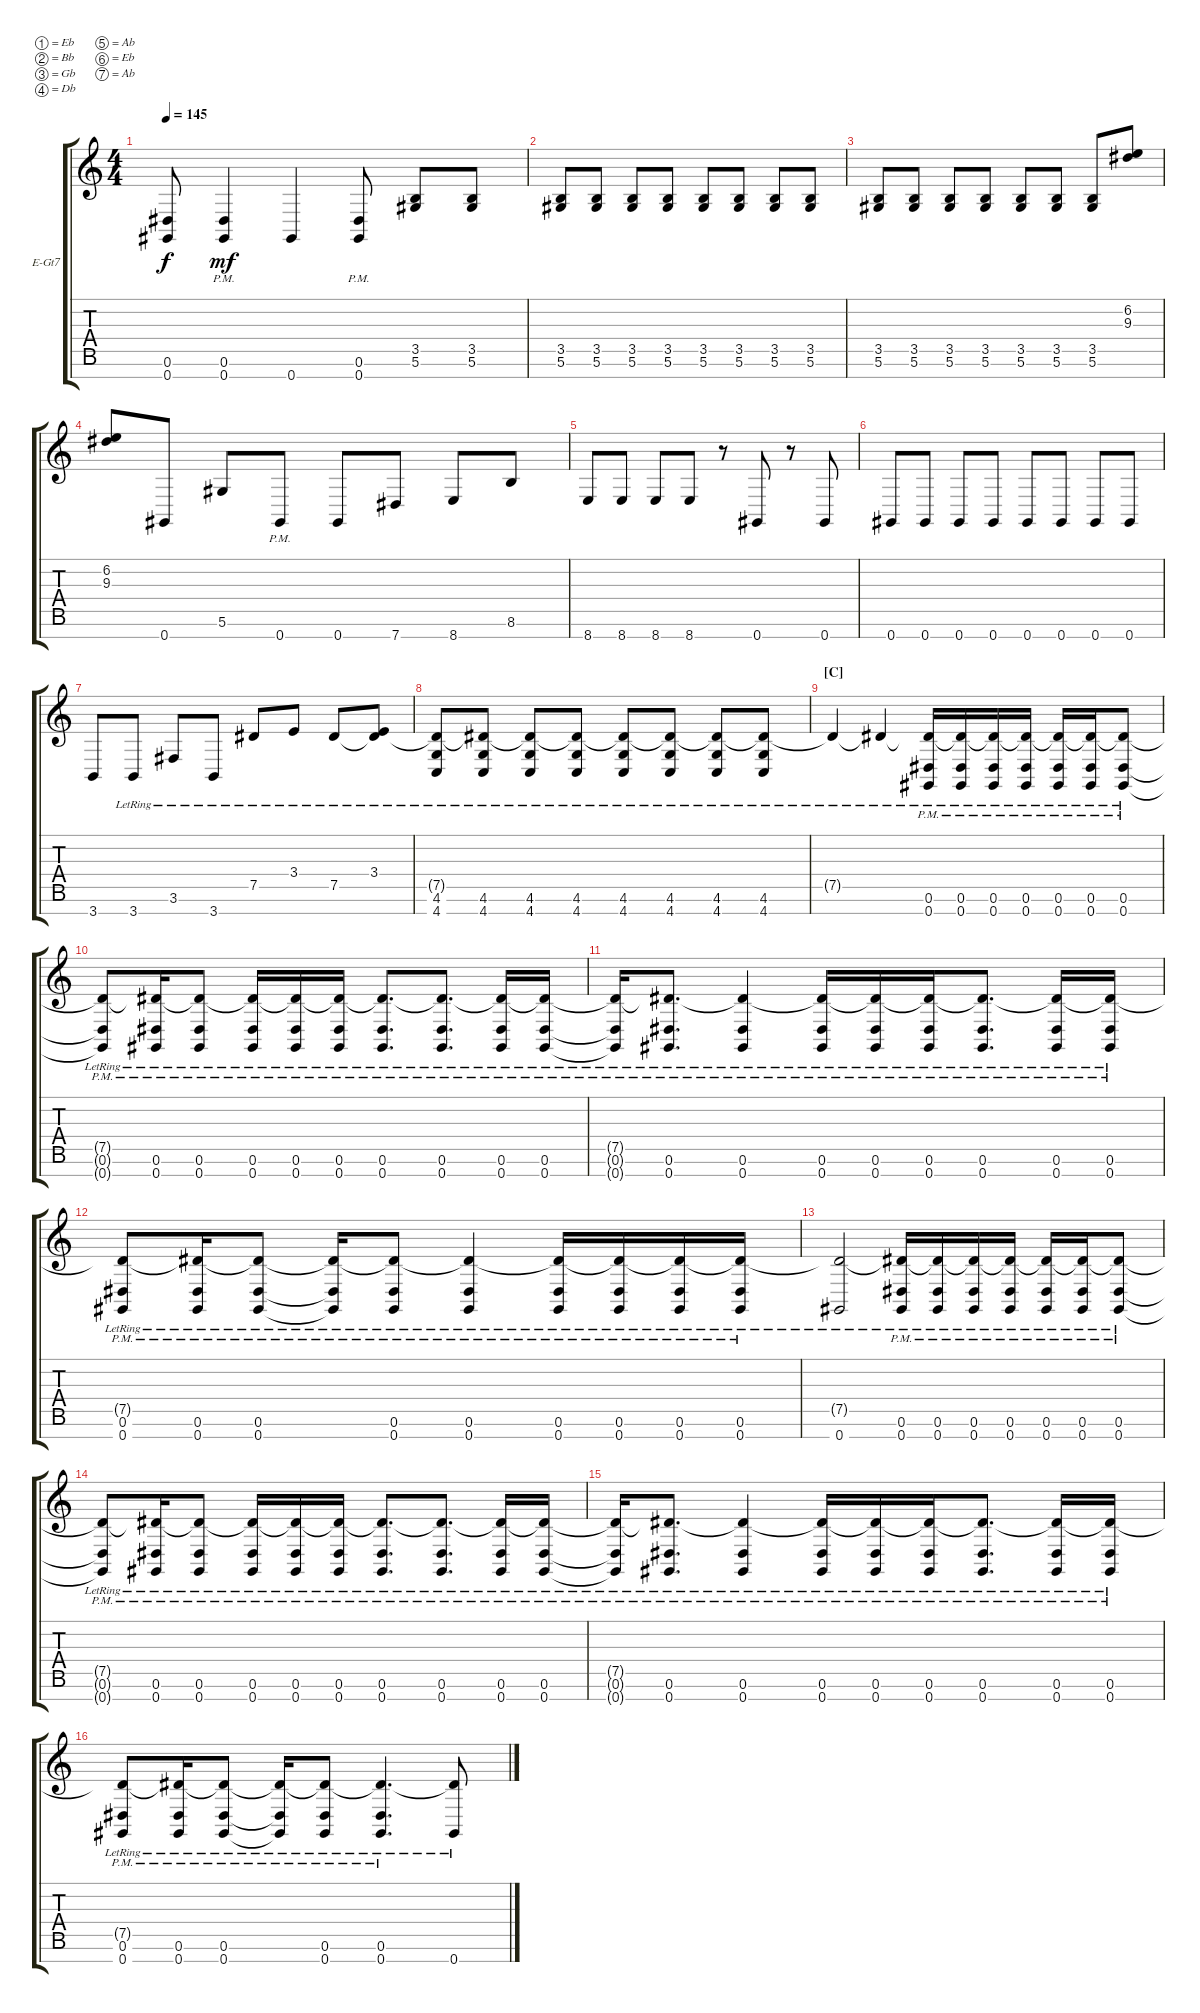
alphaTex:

\defaultSystemsLayout 4
\bracketExtendMode groupsimilarinstruments
\firstSystemTrackNameOrientation horizontal
\otherSystemsTrackNameOrientation horizontal
\track ("Guitar 1" "E-Gt7") {instrument distortionguitar}
\staff {score tabs}
\tuning (Eb4 Bb3 Gb3 Db3 Ab2 Eb2 Ab1)
\ts (4 4)
\tempo 145
\clef g2
\ks c
(0.7 0.6).8{dy f} (0.7{pm} 0.6{pm}).4{dy mf} 0.7.4 (0.7{pm} 0.6{pm}).8 (5.6 3.5).8 (5.6 3.5).8 |
(5.6 3.5).8 (5.6 3.5).8 (5.6 3.5).8 (5.6 3.5).8 (3.5 5.6).8 (3.5 5.6).8 (3.5 5.6).8 (3.5 5.6).8 |
(5.6 3.5).8 (5.6 3.5).8 (5.6 3.5).8 (5.6 3.5).8 (3.5 5.6).8 (3.5 5.6).8 (5.6 3.5).8 (6.2 9.3).8 |
(9.3 6.2).8 0.7.8 5.6.8 0.7{pm}.8 0.7.8 7.7.8 8.7.8 8.6.8 |
8.7.8 8.7.8 8.7.8 8.7.8 r.8 0.7.8 r.8 0.7.8 |
0.7.8 0.7.8 0.7.8 0.7.8 0.7.8 0.7.8 0.7.8 0.7.8 |
3.7.8 3.7{lr}.8 3.6{lr}.8 3.7{lr}.8 7.5{lr}.8 3.4{lr}.8 7.5{lr}.8 (3.4{lr} 7.5{lr t}).8 |
(4.7 4.6 7.5{lr t}).8 (4.7 4.6 7.5{lr t}).8 (4.7 4.6 7.5{lr t}).8 (4.7 4.6 7.5{lr t}).8 (4.7 4.6 7.5{lr t}).8 (4.7 4.6 7.5{lr t}).8 (4.7 4.6 7.5{lr t}).8 (4.7 4.6 7.5{lr t}).8 |
\section ("C" "")
7.5{lr t}.4 7.5{lr t}.4 (0.7{pm} 0.6{pm} 7.5{lr t}).16 (0.7{pm} 0.6{pm} 7.5{lr t}).16 (0.7{pm} 0.6{pm} 7.5{lr t}).16 (0.7{pm} 0.6{pm} 7.5{lr t}).16 (0.7{pm} 0.6{pm} 7.5{lr t}).16 (0.7{pm} 0.6{pm} 7.5{lr t}).16 (0.7{pm} 0.6{pm} 7.5{lr t}).8 |
(0.7{pm t} 0.6{pm t} 7.5{lr t}).8 (0.7{pm} 0.6{pm} 7.5{lr t}).16 (0.7{pm} 0.6{pm} 7.5{lr t}).8 (0.7{pm} 0.6{pm} 7.5{lr t}).16 (0.7{pm} 0.6{pm} 7.5{lr t}).16 (0.7{pm} 0.6{pm} 7.5{lr t}).16 (0.7{pm} 0.6{pm} 7.5{lr t}).8{d} (0.7{pm} 0.6{pm} 7.5{lr t}).8{d} (0.7{pm} 0.6{pm} 7.5{lr t}).16 (0.7{pm} 0.6{pm} 7.5{lr t}).16 |
(0.7{pm t} 0.6{pm t} 7.5{lr t}).16 (0.7{pm} 0.6{pm} 7.5{lr t}).8{d} (0.7{pm} 0.6{pm} 7.5{lr t}).4 (0.7{pm} 0.6{pm} 7.5{lr t}).16 (0.7{pm} 0.6{pm} 7.5{lr t}).16 (0.7{pm} 0.6{pm} 7.5{lr t}).16 (0.7{pm} 0.6{pm} 7.5{lr t}).8{d} (0.7{pm} 0.6{pm} 7.5{lr t}).16 (0.7{pm} 0.6{pm} 7.5{lr t}).16 |
(0.7{pm} 0.6{pm} 7.5{lr t}).8 (0.7{pm} 0.6{pm} 7.5{lr t}).16 (0.7{pm} 0.6{pm} 7.5{lr t}).8 (0.7{pm t} 0.6{pm t} 7.5{lr t}).16 (0.7{pm} 0.6{pm} 7.5{lr t}).8 (0.7{pm} 0.6{pm} 7.5{lr t}).4 (0.7{pm} 0.6{pm} 7.5{lr t}).16 (0.7{pm} 0.6{pm} 7.5{lr t}).16 (0.6{pm} 0.7{pm} 7.5{lr t}).16 (0.6{pm} 0.7{pm} 7.5{lr t}).16 |
(0.7 7.5{lr t}).2 (0.7{pm} 0.6{pm} 7.5{lr t}).16 (0.7{pm} 0.6{pm} 7.5{lr t}).16 (0.7{pm} 0.6{pm} 7.5{lr t}).16 (0.7{pm} 0.6{pm} 7.5{lr t}).16 (0.7{pm} 0.6{pm} 7.5{lr t}).16 (0.7{pm} 0.6{pm} 7.5{lr t}).16 (0.7{pm} 0.6{pm} 7.5{lr t}).8 |
(0.7{pm t} 0.6{pm t} 7.5{lr t}).8 (0.7{pm} 0.6{pm} 7.5{lr t}).16 (0.7{pm} 0.6{pm} 7.5{lr t}).8 (0.7{pm} 0.6{pm} 7.5{lr t}).16 (0.7{pm} 0.6{pm} 7.5{lr t}).16 (0.7{pm} 0.6{pm} 7.5{lr t}).16 (0.7{pm} 0.6{pm} 7.5{lr t}).8{d} (0.7{pm} 0.6{pm} 7.5{lr t}).8{d} (0.7{pm} 0.6{pm} 7.5{lr t}).16 (0.7{pm} 0.6{pm} 7.5{lr t}).16 |
(0.7{pm t} 0.6{pm t} 7.5{lr t}).16 (0.7{pm} 0.6{pm} 7.5{lr t}).8{d} (0.7{pm} 0.6{pm} 7.5{lr t}).4 (0.7{pm} 0.6{pm} 7.5{lr t}).16 (0.7{pm} 0.6{pm} 7.5{lr t}).16 (0.7{pm} 0.6{pm} 7.5{lr t}).16 (0.7{pm} 0.6{pm} 7.5{lr t}).8{d} (0.7{pm} 0.6{pm} 7.5{lr t}).16 (0.7{pm} 0.6{pm} 7.5{lr t}).16 |
(0.7{pm} 0.6{pm} 7.5{lr t}).8 (0.7{pm} 0.6{pm} 7.5{lr t}).16 (0.7{pm} 0.6{pm} 7.5{lr t}).8 (0.7{pm t} 0.6{pm t} 7.5{lr t}).16 (0.7{pm} 0.6{pm} 7.5{lr t}).8 (0.7{pm} 0.6{pm} 7.5{lr t}).4{d} (0.7 7.5{lr t}).8
